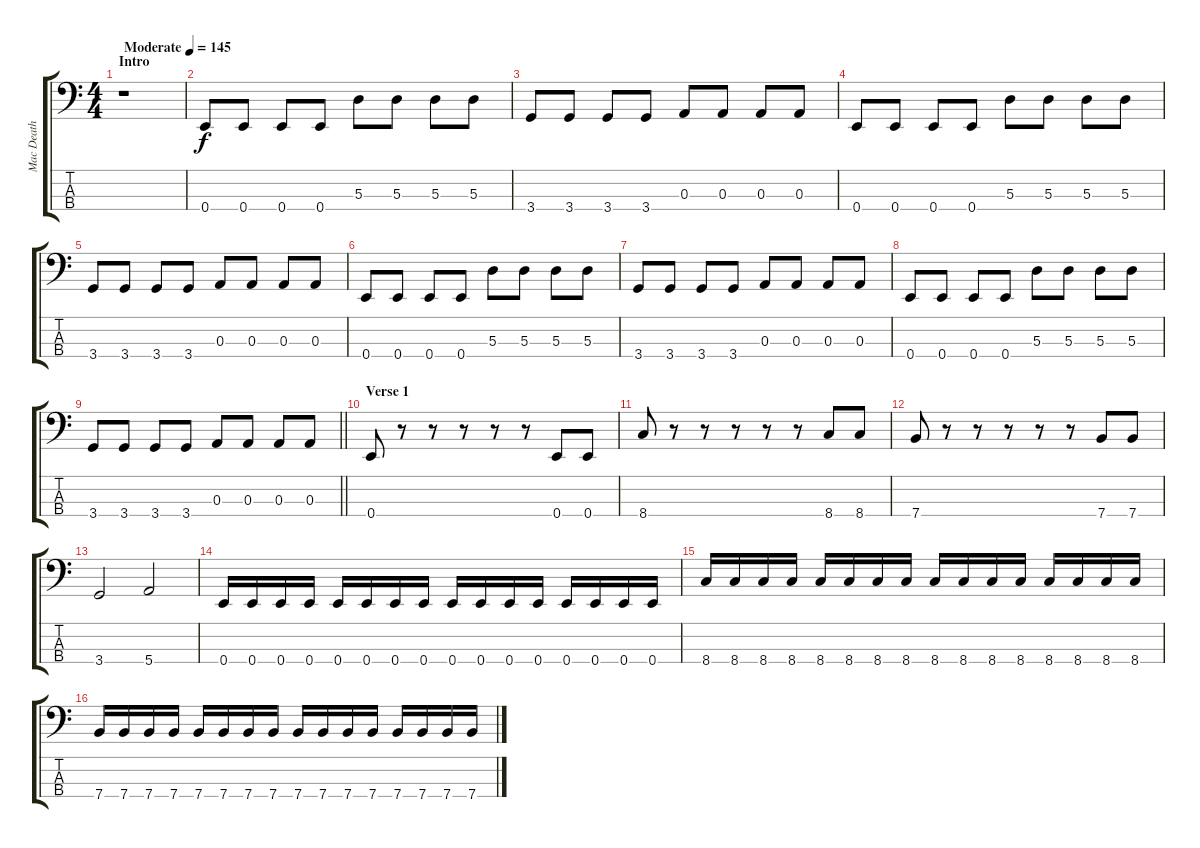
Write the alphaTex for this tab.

\track ("Mac Death" "Mac Death") {instrument electricbassfinger}
\staff {score tabs}
\tuning (G2 D2 A1 E1) {hide}
\ts (4 4)
\section ("" "Intro")
\tempo (145 "Moderate")
\clef f4
\ks c
r.1{dy f instrument electricbassfinger} |
0.4.8 0.4.8 0.4.8 0.4.8 5.3.8 5.3.8 5.3.8 5.3.8 |
3.4.8 3.4.8 3.4.8 3.4.8 0.3.8 0.3.8 0.3.8 0.3.8 |
0.4.8 0.4.8 0.4.8 0.4.8 5.3.8 5.3.8 5.3.8 5.3.8 |
3.4.8 3.4.8 3.4.8 3.4.8 0.3.8 0.3.8 0.3.8 0.3.8 |
0.4.8 0.4.8 0.4.8 0.4.8 5.3.8 5.3.8 5.3.8 5.3.8 |
3.4.8 3.4.8 3.4.8 3.4.8 0.3.8 0.3.8 0.3.8 0.3.8 |
0.4.8 0.4.8 0.4.8 0.4.8 5.3.8 5.3.8 5.3.8 5.3.8 |
\barLineRight lightlight
3.4.8 3.4.8 3.4.8 3.4.8 0.3.8 0.3.8 0.3.8 0.3.8 |
\section ("" "Verse 1")
0.4.8 r.8 r.8 r.8 r.8 r.8 0.4.8 0.4.8 |
8.4.8 r.8 r.8 r.8 r.8 r.8 8.4.8 8.4.8 |
7.4.8 r.8 r.8 r.8 r.8 r.8 7.4.8 7.4.8 |
3.4.2 5.4.2 |
0.4.16 0.4.16 0.4.16 0.4.16 0.4.16 0.4.16 0.4.16 0.4.16 0.4.16 0.4.16 0.4.16 0.4.16 0.4.16 0.4.16 0.4.16 0.4.16 |
8.4.16 8.4.16 8.4.16 8.4.16 8.4.16 8.4.16 8.4.16 8.4.16 8.4.16 8.4.16 8.4.16 8.4.16 8.4.16 8.4.16 8.4.16 8.4.16 |
7.4.16 7.4.16 7.4.16 7.4.16 7.4.16 7.4.16 7.4.16 7.4.16 7.4.16 7.4.16 7.4.16 7.4.16 7.4.16 7.4.16 7.4.16 7.4.16
